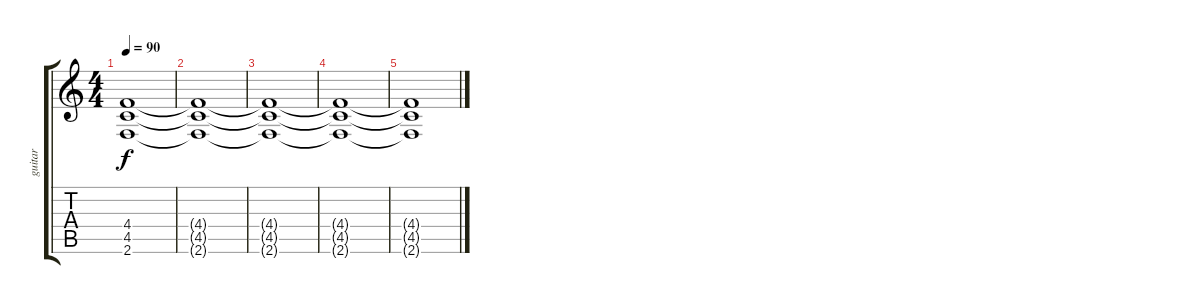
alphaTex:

\track ("guitar" "guitar") {instrument distortionguitar}
\staff {score tabs}
\tuning (Eb4 Bb3 Gb3 Db3 Ab2 Eb2) {hide}
\ts (4 4)
\tempo 90
\clef g2
\ks c
(4.4{t} 4.5{t} 2.6{t}).1{dy f} |
(4.4{t} 4.5{t} 2.6{t}).1 |
(4.4{t} 4.5{t} 2.6{t}).1 |
(4.4{t} 4.5{t} 2.6{t}).1 |
(4.4{t} 4.5{t} 2.6{t}).1
